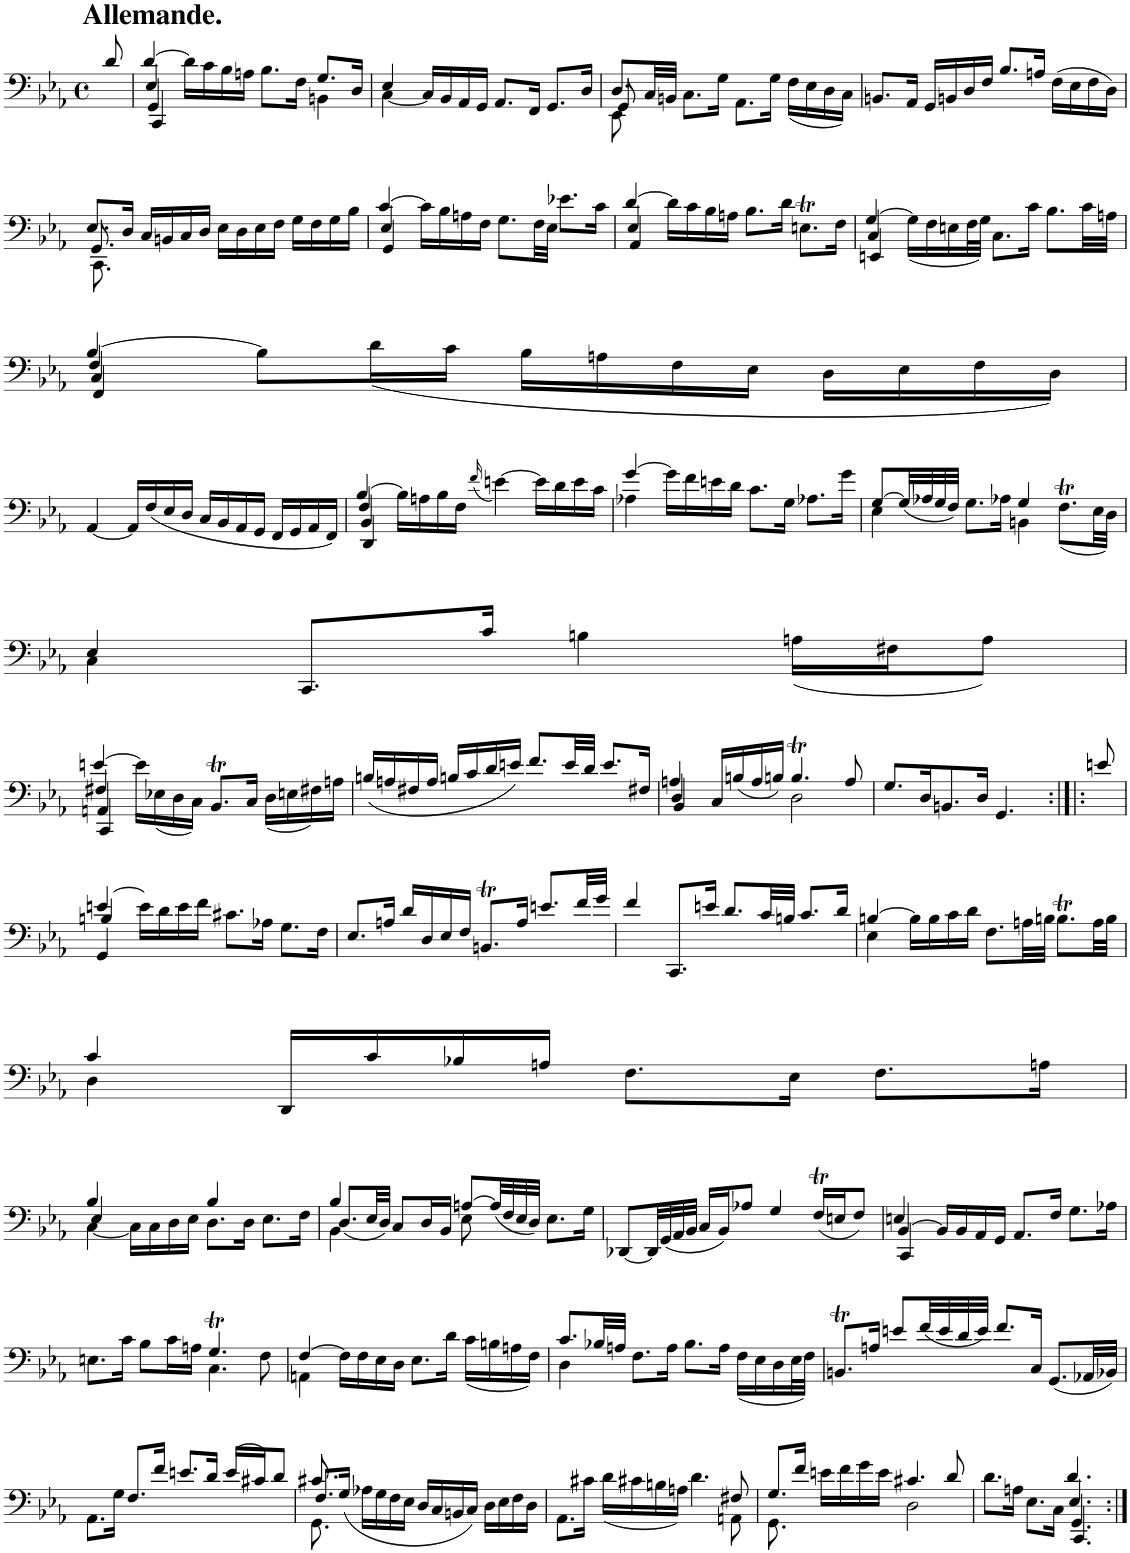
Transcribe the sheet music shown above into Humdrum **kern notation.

**kern
*part1
*staff1
*I"Violoncello
*I'Vc.
*clefF4
*k[b-e-a-]
*M4/4
*met(c)
=
!LO:TX:a:B:t=Allemande.
8d--/
=1
*^
*	*^
*	*	*^
[4d--/	4CC/	4E-/	4GG/
16d--\LL]	2ryy	2.ryy	2.ryy
16c--\	.	.	.
16B---\	.	.	.
16A--X\JJ	.	.	.
8.B---\L	.	.	.
16F\Jk	.	.	.
8.G/L	4BBn\	.	.
16D/Jk	.	.	.
*	*v	*v	*v
=2	=2
[4C\	4E-/
16C/LL]	2.ryy
16BB-/	.
16AA-/	.
16GG/JJ	.
8.AA-/L	.
16FF/Jk	.
8.GG/L	.
16D/Jk	.
=3	=3
*	*^
8.D/L	8EE-\	8GG/
.	2..ryy	2..ryy
32C/LL	.	.
32BBn/JJJ	.	.
8.C\L	.	.
16G\Jk	.	.
8.AA-\L	.	.
16G\Jk	.	.
(<16F\LL	.	.
16E-\	.	.
16D\	.	.
16C\JJ)	.	.
*v	*v	*v
=4
8.BBn/L
16AA-/Jk
16GG/LL
16BBn/
16D/
16F/JJ
8.B---/L
16A--X/Jk
(16F\LL
16E-\
16F\
16D\JJ)
!!LO:LB:g=z
=5
*^
*	*^
8.E-/L	8.CC\	8.GG/
16D/Jk	2ryy	2ryy
16C/LL	.	.
16BBn/	.	.
16C/	.	.
16D/JJ	.	.
16E-\LL	.	.
16D\	.	.
16E-\	.	.
16F\JJ	4ryy	4ryy
16G\LL	.	.
16F\	.	.
16G\	.	.
16B---\JJ	16ryy	16ryy
=6	=6	=6
[4c--/	4GG/	4E-/
16c\LL]	2.ryy	2.ryy
16B---\	.	.
16A--X\	.	.
16F\JJ	.	.
8.G\L	.	.
32F\LL	.	.
32E-\JJJ	.	.
8.e---X\L	.	.
16c--\Jk	.	.
=7	=7	=7
[4d--/	4AA-/	4E-/
16d--\LL]	2.ryy	2.ryy
16c--\	.	.
16B---\	.	.
16A--X\JJ	.	.
8.B---\L	.	.
16d--\Jk	.	.
8.Ent\L	.	.
16F\Jk	.	.
=8	=8	=8
[4G/	4EEn/	4C/
(<16G\LL]	2.ryy	2.ryy
16F\	.	.
16En\	.	.
32F\L	.	.
32G\JJJ)	.	.
8.C\L	.	.
16c--\Jk	.	.
8.B---\L	.	.
32c--\LL	.	.
32A--X\JJJ	.	.
!!LO:LB:g=z	!!	!!
=9	=9	=9
*	*	*^
[4B---/	4FF/	4F/	4C/
8B---\L]	2.ryy	2.ryy	2.ryy
(<16d--\L	.	.	.
16c--\JJ	.	.	.
16B---\LL	.	.	.
16A--X\	.	.	.
16F\	.	.	.
16E-\JJ	.	.	.
16D\LL	.	.	.
16E-\	.	.	.
16F\	.	.	.
16D\JJ)	.	.	.
*v	*v	*v	*v
!!LO:LB:g=z
=10
[4AA-/
16AA-/LL]
(16F/
16E-/
16D/JJ
16C/LL
16BB-/
16AA-/
16GG/JJ
16FF/LL
16GG/
16AA-/
16FF/JJ)
=11
*^
*	*^
*	*	*^
[4B---/	4DD/	4F/	4BB-/
16B---\LL]	2.ryy	2.ryy	2.ryy
16A--X\	.	.	.
16B---\	.	.	.
16F\JJ	.	.	.
(16qf--/	.	.	.
[4e--X\)	.	.	.
16e--\LL]	.	.	.
16d--\	.	.	.
16e--\	.	.	.
16c--\JJ	.	.	.
*	*v	*v	*v
=12	=12
[4g--/	4A-X\
16g--\LL]	2.ryy
16f--\	.
16e--X\	.
16d--\JJ	.
8.c--\L	.
16G\Jk	.
8.A-X\L	.
16g--\Jk	.
=13	=13
[8G/L	4E-\
(<32G/LL]	.
32A-X/	.
32G/	.
32F/JJJ)	.
8.G\L	4ryy
16A-X\Jk	.
4G/	4BBn\
(<8.FT\L	4ryy
32E-\LL	.
32D\JJJ)	.
!!LO:LB:g=z	!!
=14	=14
4E-/	4C\
8.CC/L	2.ryy
16c--/Jk	.
4B--X\	.
(<16A--X\LL	.
16F#X\J	.
8A--\J)	.
!!LO:LB:g=z	!!
=15	=15
*^	*^
[4e--X/	4CC/	4F#X/	4AAn/
16e--\LL]	2.ryy	2.ryy	2.ryy
(<16E-X\	.	.	.
16D\	.	.	.
16C\JJ)	.	.	.
8.BB-T/L	.	.	.
16C/Jk	.	.	.
(<16D\LL	.	.	.
16En\	.	.	.
16F#X\)	.	.	.
16A--X\JJ	.	.	.
*v	*v	*v	*v
=16
(16B--X/LL
16A--X/
16F#X/
16A--/JJ
16B--X/LL
16c--/
16d--/
16e--X/JJ)
8.f--/L
32e--/LL
32d--/JJJ
8.e--/L
16F#X/Jk
=17
*^
*	*^
4A--X/	4BB-/	4D/
16C/LL	4ryy	2.ryy
(16B--X/	.	.
16A--/	.	.
16B--X/JJ)	.	.
4.B--T/	2D\	.
8A--/	.	.
*v	*v	*v
=18
8.G/L
16D/K
8.BBn/
16D/Jk
4.GG/
=18X1:|!|:
8e--X/
!!LO:LB:g=z
=19
*^
*	*^
[4e--X/	4GG/	4Bn/
16e--\LL]	2.ryy	2.ryy
16d--\	.	.
16e--\	.	.
16f--\JJ	.	.
8.c-X\L	.	.
16A-X\Jk	.	.
8.G\L	.	.
16F\Jk	.	.
*v	*v	*v
=20
8.E-/L
16A--X/Jk
16d--/LL
16D/
16E-/
16F/JJ
8.BBnt/L
16A--/Jk
8.e--X/L
32f--/LL
32g--/JJJ
=21
4f--/
8.CC/L
16e--X/Jk
8.d--/L
32c--/LL
32B--X/JJJ
8.c--/L
16d--/Jk
=22
*^
[4B--X/	4E-\
16B--\LL]	2.ryy
16B--\	.
16c--\	.
16d--\JJ	.
8.F\L	.
32A--X\LL	.
32B--X\JJJ	.
8.B--T\L	.
32A--\LL	.
32B--\JJJ	.
!!LO:LB:g=z	!!
=23	=23
4c--/	4D\
16DD/LL	2.ryy
16c--/	.
16B---X/	.
16A--X/JJ	.
8.F\L	.
16E-\Jk	.
8.F\L	.
16A--X\Jk	.
!!LO:LB:g=z	!!
=24	=24
*	*^
[4C\	4E-/	4B---/
16C\LL]	2.ryy	4ryy
16C\	.	.
16D\	.	.
16E-\JJ	.	.
8.D\L	.	4B---/
16D\Jk	.	.
8.E-\L	.	4ryy
16F\Jk	.	.
=25	=25	=25
(<8.D/L	4BB-\	4B---/
32E-/LL	.	.
32D/JJJ)	.	.
8C/L	4ryy	2.ryy
16D/L	.	.
16BB-/JJ	.	.
[8A--X/L	8E-\	.
(<32A--/LL]	4.ryy	.
32F/	.	.
32E-/	.	.
32D/JJJ)	.	.
8.E-\L	.	.
16G\Jk	.	.
*v	*v	*v
=26
[8DD-X/L
32DD-/LL]
(<32GG/
32AA-/
32BB-/JJJ
16C/LL
16BB-/J)
8A-X/J
4G/
(<16FT/LL
16En/J
8F/J)
=27
*^
*	*^
[4BB-/	4CC/	4En/
16BB-/LL]	2.ryy	2.ryy
16BB-/	.	.
16AA-/	.	.
16GG/JJ	.	.
8.AA-/L	.	.
16F/Jk	.	.
8.G\L	.	.
16A-X\Jk	.	.
*	*v	*v
!!LO:LB:g=z
=28	=28
8.En\L	2ryy
16c--\Jk	.
8B---\L	.
16c--\L	.
16A--X\JJ	.
4.Gt/	4.C\
8F\	8ryy
=29	=29
[4F/	4AAn\
16F\LL]	2.ryy
16F\	.
16E-\	.
16D\JJ	.
8.E-\L	.
16d--\Jk	.
(<16c--\LL	.
16B--X\	.
16A--X\	.
16F\JJ)	.
=30	=30
8.c--/L	4D\
32B---X/LL	.
32A--X/JJJ	.
8.F\L	2.ryy
16A--\Jk	.
8.B---\L	.
16A--\Jk	.
(<16F\LL	.
16E-\	.
16D\	.
32E-\L	.
32F\JJJ)	.
*v	*v
=31
8.BBnt/L
16A--X/Jk
8e--X/L
(32f--/LL
32e--/
32d--/
32e--/JJJ)
8.f--/L
16C/Jk
(8.GG/L
32AA-X/LL
32BB-X/JJJ)
!!LO:LB:g=z
=32
8.AA-\L
16G\Jk
8.F/L
16f--/Jk
8.e--X/L
16d--/Jk
(>16e--/LL
16c-X/J)
8d--/J
=33
*^
*	*^
8.F/L	8.GG\	8.c-X/
(<16G/Jk	2ryy	2ryy
16A-X\LL	.	.
16G\	.	.
16F\	.	.
16E-\JJ	.	.
16D/LL	.	.
16C/	.	.
16BBn/	.	.
16C/JJ)	4ryy	4ryy
16D\LL	.	.
16E-\	.	.
16F\	.	.
16D\JJ	16ryy	16ryy
*	*v	*v
=34	=34
8.AA-\L	2..ryy
16c-X\Jk	.
(<16d--\LL	.
16c-X\	.
16B--X\	.
16A--X\JJ)	.
4.d--\	.
8F#X/	8AAn\
=35	=35
8.G/L	8.GG\
16f--/Jk	16ryy
*v	*v
16e--X\LL
16f--\
16g--\
16e--\JJ
*^
4.c-X/	2D\
8d--/	.
=36	=36
*^	*^
8.d--\L	2ryy	2ryy	2ryy
16A--X\Jk	.	.	.
8.E-\L	.	.	.
16C\Jk	.	.	.
4.d--/	4.CC/	4.E-/	4.GG/
*v	*v	*v	*v
=:|!
*-
